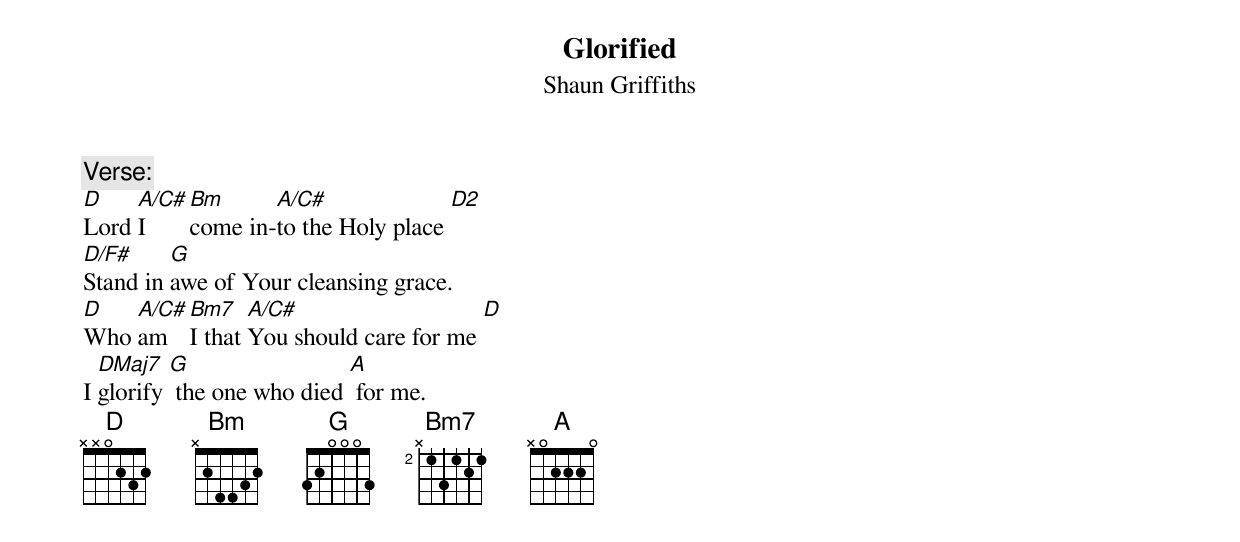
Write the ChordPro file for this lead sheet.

{t:Glorified}
{st:Shaun Griffiths}

{c:Verse:}
[D]Lord [A/C#]I [Bm]come in-[A/C#]to the Holy place [D2]
[D/F#]Stand in [G]awe of Your cleansing grace.
[D]Who [A/C#]am [Bm7]I that [A/C#]You should care for me [D]
I [DMaj7]glorify [G] the one who died [A] for me.
